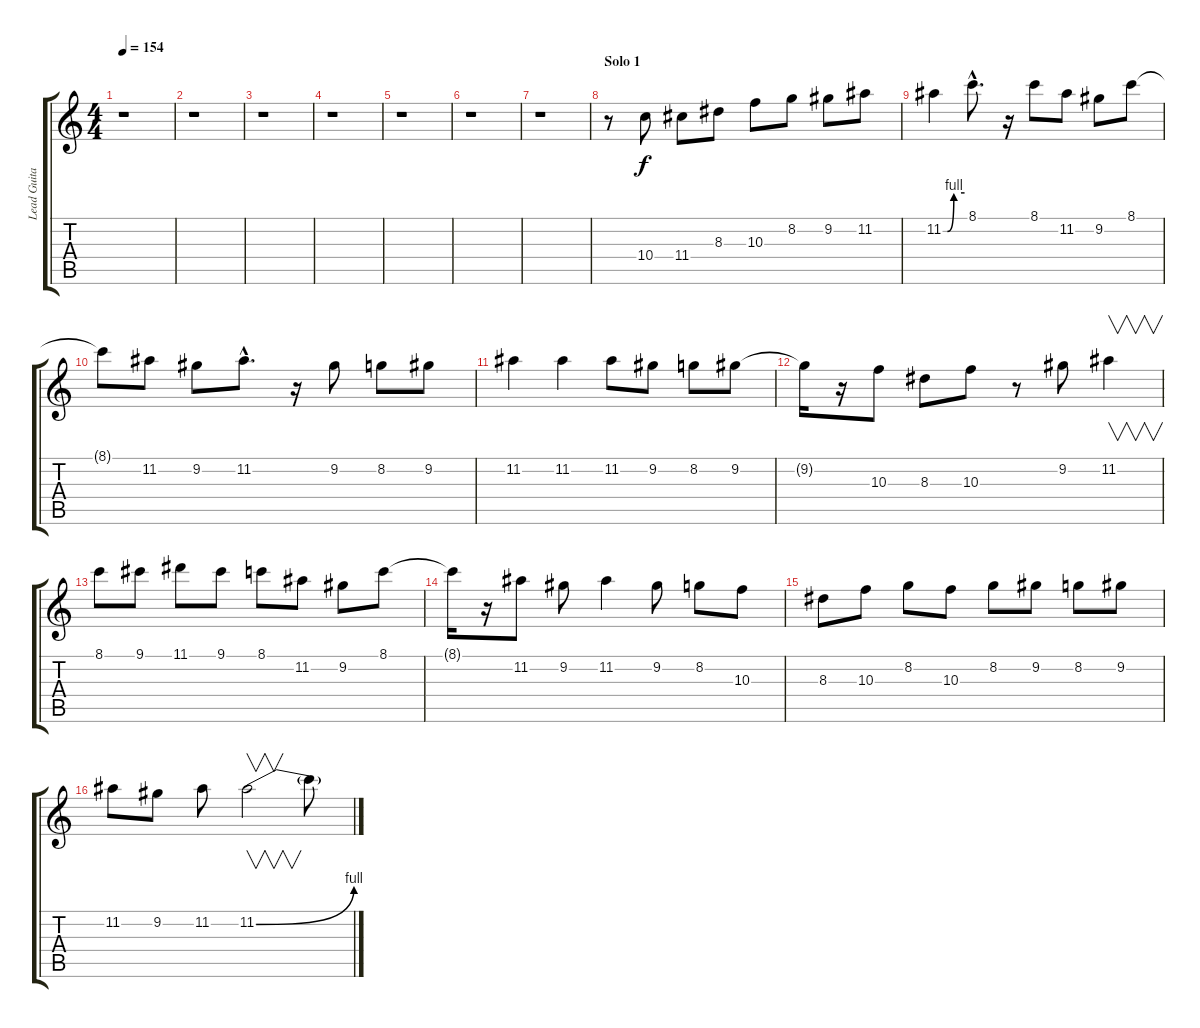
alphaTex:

\track ("Lead Guitar" "Lead Guita") {instrument distortionguitar}
\staff {score tabs}
\tuning (E4 B3 G3 D3 A2 E2) {hide}
\ts (4 4)
\tempo 154
\clef g2
\ks c
r.1{dy pp} |
r.1 |
r.1 |
r.1 |
r.1 |
r.1 |
r.1 |
\section ("" "Solo 1")
r.8 10.4.8{dy f} 11.4.8 8.3.8 10.3.8 8.2.8 9.2.8 11.2.8 |
11.2{be (custom 0 0 12 0 30 4 60 4)}.4 8.1{hac}.8{d} r.16 8.1.8 11.2.8 9.2.8 8.1.8 |
8.1{t}.8 11.2.8 9.2.8 11.2{hac}.8{d} r.16 9.2.8 8.2.8 9.2.8 |
11.2.4 11.2.4 11.2.8 9.2.8 8.2.8 9.2.8 |
9.2{t}.16 r.16 10.3.8 8.3.8 10.3.8 r.8 9.2.8 11.2.4{v} |
8.1.8 9.1.8 11.1.8 9.1.8 8.1.8 11.2.8 9.2.8 8.1.8 |
8.1{t}.16 r.16 11.2.8 9.2.8 11.2.4 9.2.8 8.2.8 10.3.8 |
8.3.8 10.3.8 8.2.8 10.3.8 8.2.8 9.2.8 8.2.8 9.2.8 |
11.2.8 9.2.8 11.2.8 11.2{be (bend 0 0 60 4)}.2{v} 11.2{t}.8
